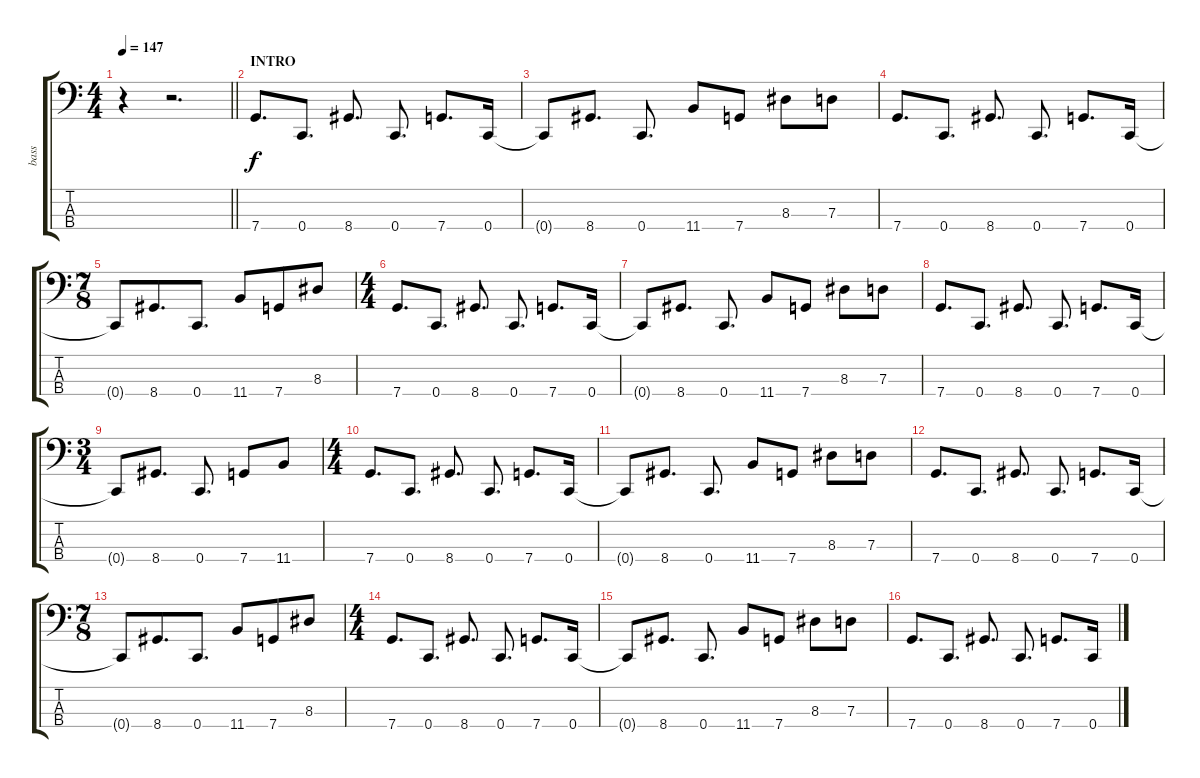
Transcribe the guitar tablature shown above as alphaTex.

\track ("bass" "bass") {mute instrument electricbasspick}
\staff {score tabs}
\tuning (F2 C2 G1 C1) {hide}
\ts (4 4)
\tempo 147
\clef f4
\barLineRight lightlight
\ks c
r.4{dy f instrument electricbasspick} r.2{d} |
\section ("" "INTRO")
7.4.8{d} 0.4.8{d} 8.4.8{d} 0.4.8{d} 7.4.8{d} 0.4.16 |
0.4{t}.8 8.4.8{d} 0.4.8{d} 11.4.8 7.4.8 8.3.8 7.3.8 |
7.4.8{d} 0.4.8{d} 8.4.8{d} 0.4.8{d} 7.4.8{d} 0.4.16 |
\ts (7 8)
0.4{t}.8 8.4.8{d} 0.4.8{d} 11.4.8 7.4.8 8.3.8 |
\ts (4 4)
7.4.8{d} 0.4.8{d} 8.4.8{d} 0.4.8{d} 7.4.8{d} 0.4.16 |
0.4{t}.8 8.4.8{d} 0.4.8{d} 11.4.8 7.4.8 8.3.8 7.3.8 |
7.4.8{d} 0.4.8{d} 8.4.8{d} 0.4.8{d} 7.4.8{d} 0.4.16 |
\ts (3 4)
0.4{t}.8 8.4.8{d} 0.4.8{d} 7.4.8 11.4.8 |
\ts (4 4)
7.4.8{d} 0.4.8{d} 8.4.8{d} 0.4.8{d} 7.4.8{d} 0.4.16 |
0.4{t}.8 8.4.8{d} 0.4.8{d} 11.4.8 7.4.8 8.3.8 7.3.8 |
7.4.8{d} 0.4.8{d} 8.4.8{d} 0.4.8{d} 7.4.8{d} 0.4.16 |
\ts (7 8)
0.4{t}.8 8.4.8{d} 0.4.8{d} 11.4.8 7.4.8 8.3.8 |
\ts (4 4)
7.4.8{d} 0.4.8{d} 8.4.8{d} 0.4.8{d} 7.4.8{d} 0.4.16 |
0.4{t}.8 8.4.8{d} 0.4.8{d} 11.4.8 7.4.8 8.3.8 7.3.8 |
7.4.8{d} 0.4.8{d} 8.4.8{d} 0.4.8{d} 7.4.8{d} 0.4.16
